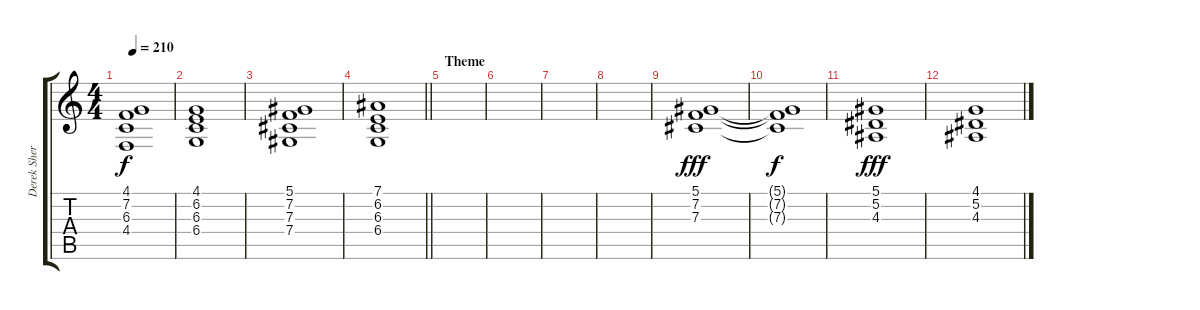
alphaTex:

\track ("Derek Sherinian" "Derek Sher") {instrument choiraahs}
\staff {score tabs}
\tuning (Eb4 Bb3 Gb3 Db3 Ab2 Eb2) {hide}
\ts (4 4)
\tempo 210
\clef g2
\ks c
(4.1 7.2 6.3 4.4).1{dy f} |
(4.1 6.2 6.3 6.4).1 |
(5.1 7.2 7.3 7.4).1 |
\barLineRight lightlight
(7.1 6.2 6.3 6.4).1 |
\section ("" "Theme")
|
|
|
|
(5.1 7.2 7.3).1{dy fff} |
(5.1{t} 7.2{t} 7.3{t}).1{dy f} |
(5.1 5.2 4.3).1{dy fff} |
(4.1 5.2 4.3).1
